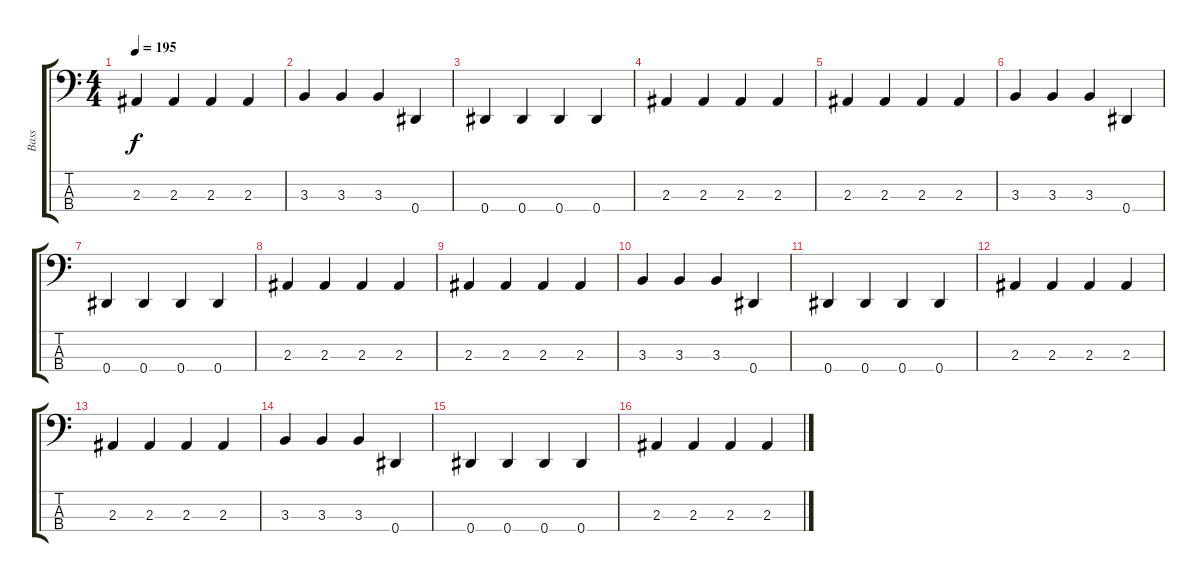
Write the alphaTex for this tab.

\track ("Bass" "Bass") {instrument electricbassfinger}
\staff {score tabs}
\tuning (Gb2 Db2 Ab1 Eb1) {hide}
\ts (4 4)
\tempo 195
\clef f4
\ks c
2.3.4{dy f} 2.3.4 2.3.4 2.3.4 |
3.3.4 3.3.4 3.3.4 0.4.4 |
0.4.4 0.4.4 0.4.4 0.4.4 |
2.3.4 2.3.4 2.3.4 2.3.4 |
2.3.4 2.3.4 2.3.4 2.3.4 |
3.3.4 3.3.4 3.3.4 0.4.4 |
0.4.4 0.4.4 0.4.4 0.4.4 |
2.3.4 2.3.4 2.3.4 2.3.4 |
2.3.4 2.3.4 2.3.4 2.3.4 |
3.3.4 3.3.4 3.3.4 0.4.4 |
0.4.4 0.4.4 0.4.4 0.4.4 |
2.3.4 2.3.4 2.3.4 2.3.4 |
2.3.4 2.3.4 2.3.4 2.3.4 |
3.3.4 3.3.4 3.3.4 0.4.4 |
0.4.4 0.4.4 0.4.4 0.4.4 |
2.3.4 2.3.4 2.3.4 2.3.4
